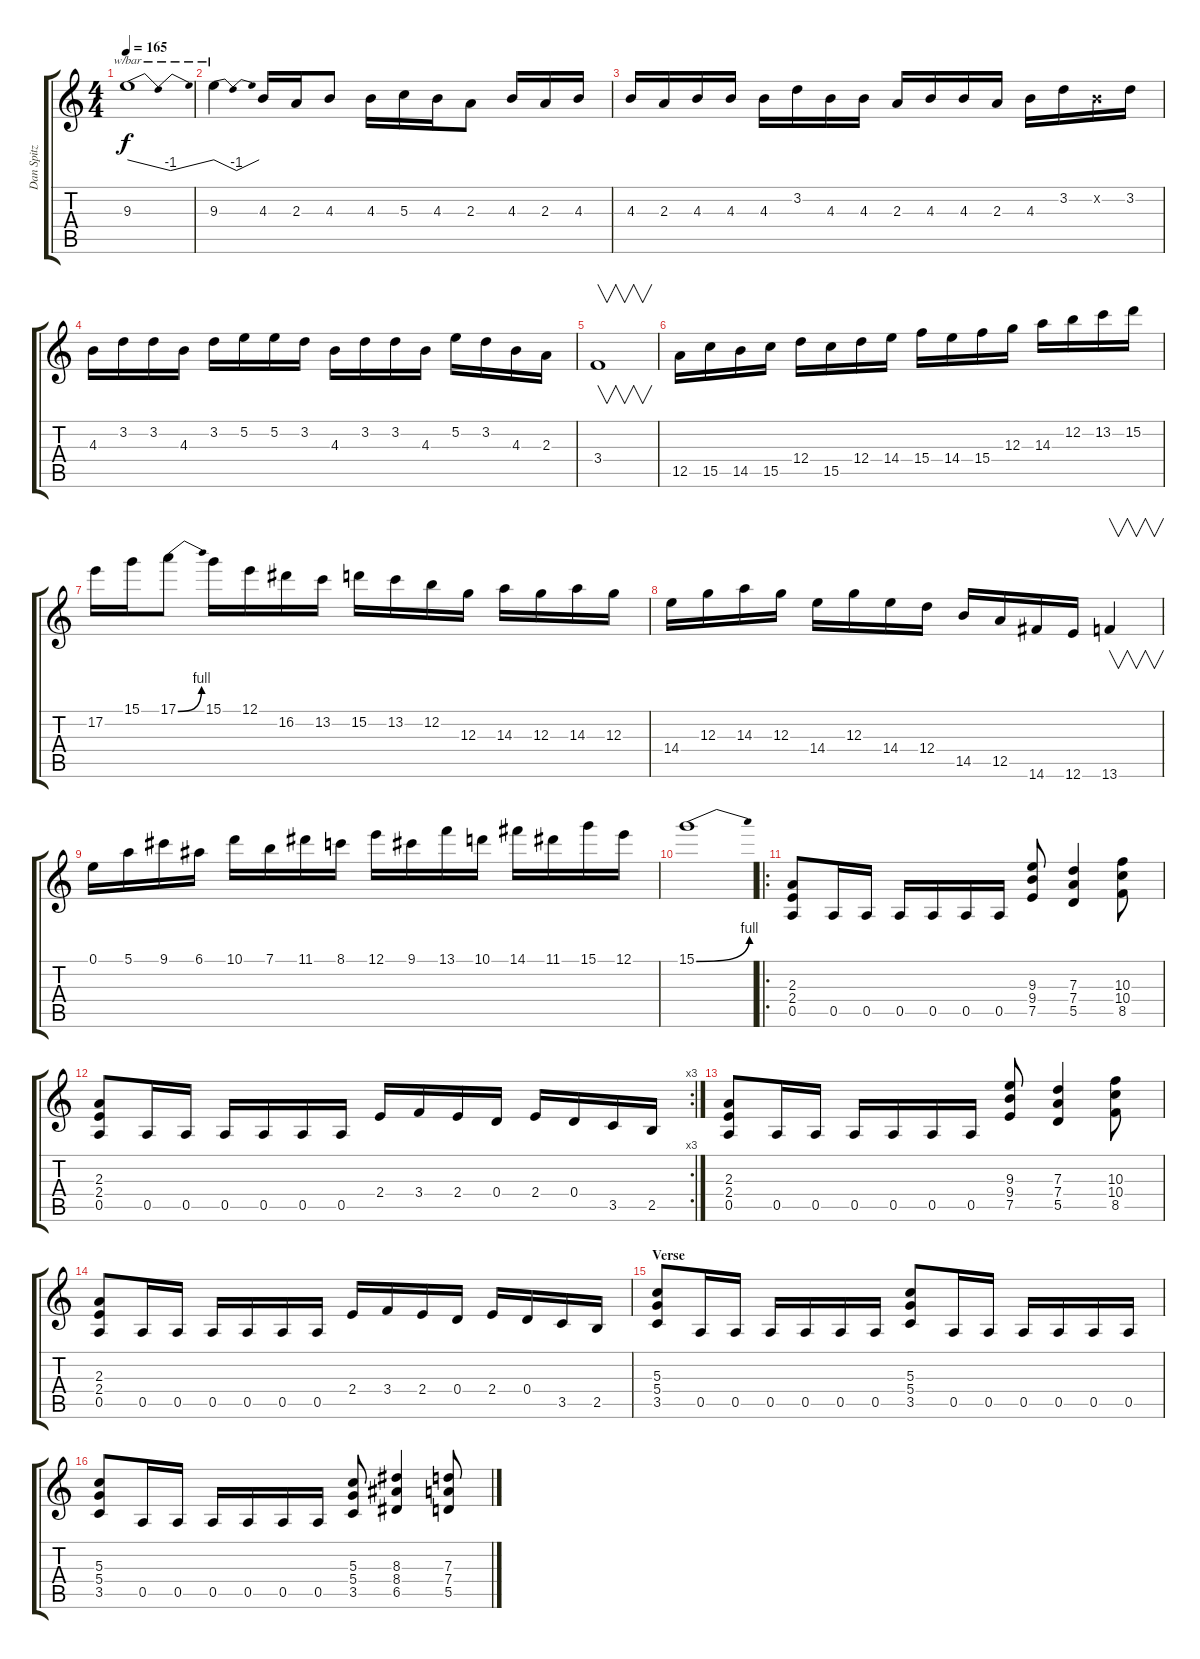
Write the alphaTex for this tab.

\track ("Dan Spitz" "Dan Spitz") {instrument distortionguitar}
\staff {score tabs}
\tuning (E4 B3 G3 D3 A2 E2) {hide}
\ts (4 4)
\tempo 165
\clef g2
\ks c
9.3.1{tbe (dip default 0 0 30 -4 60 0) dy f} |
9.3.4{tbe (dip default 0 0 30 -4 60 0)} 4.3.16 2.3.16 4.3.8 4.3.16 5.3.16 4.3.16 2.3.8 4.3.16 2.3.16 4.3.16 |
4.3.16 2.3.16 4.3.16 4.3.16 4.3.16 3.2.16 4.3.16 4.3.16 2.3.16 4.3.16 4.3.16 2.3.16 4.3.16 3.2.16 0.2{x}.16 3.2.16 |
4.3.16 3.2.16 3.2.16 4.3.16 3.2.16 5.2.16 5.2.16 3.2.16 4.3.16 3.2.16 3.2.16 4.3.16 5.2.16 3.2.16 4.3.16 2.3.16 |
3.4.1{v} |
12.5.16 15.5.16 14.5.16 15.5.16 12.4.16 15.5.16 12.4.16 14.4.16 15.4.16 14.4.16 15.4.16 12.3.16 14.3.16 12.2.16 13.2.16 15.2.16 |
17.2.16 15.1.16 17.1{be (bend 0 0 60 4)}.8 15.1.16 12.1.16 16.2.16 13.2.16 15.2.16 13.2.16 12.2.16 12.3.16 14.3.16 12.3.16 14.3.16 12.3.16 |
14.4.16 12.3.16 14.3.16 12.3.16 14.4.16 12.3.16 14.4.16 12.4.16 14.5.16 12.5.16 14.6.16 12.6.16 13.6.4{v} |
0.1.16 5.1.16 9.1.16 6.1.16 10.1.16 7.1.16 11.1.16 8.1.16 12.1.16 9.1.16 13.1.16 10.1.16 14.1.16 11.1.16 15.1.16 12.1.16 |
15.1{be (bend 0 0 60 4)}.1 |
\ro
(2.3 2.4 0.5).8 0.5.16 0.5.16 0.5.16 0.5.16 0.5.16 0.5.16 (9.3 9.4 7.5).8 (7.3 7.4 5.5).4 (10.3 10.4 8.5).8 |
\rc 3
(2.3 2.4 0.5).8 0.5.16 0.5.16 0.5.16 0.5.16 0.5.16 0.5.16 2.4.16 3.4.16 2.4.16 0.4.16 2.4.16 0.4.16 3.5.16 2.5.16 |
(2.3 2.4 0.5).8 0.5.16 0.5.16 0.5.16 0.5.16 0.5.16 0.5.16 (9.3 9.4 7.5).8 (7.3 7.4 5.5).4 (10.3 10.4 8.5).8 |
(2.3 2.4 0.5).8 0.5.16 0.5.16 0.5.16 0.5.16 0.5.16 0.5.16 2.4.16 3.4.16 2.4.16 0.4.16 2.4.16 0.4.16 3.5.16 2.5.16 |
\section ("" "Verse")
(5.3 5.4 3.5).8 0.5.16 0.5.16 0.5.16 0.5.16 0.5.16 0.5.16 (5.3 5.4 3.5).8 0.5.16 0.5.16 0.5.16 0.5.16 0.5.16 0.5.16 |
(5.3 5.4 3.5).8 0.5.16 0.5.16 0.5.16 0.5.16 0.5.16 0.5.16 (5.3 5.4 3.5).8 (8.3 8.4 6.5).4 (7.3 7.4 5.5).8
